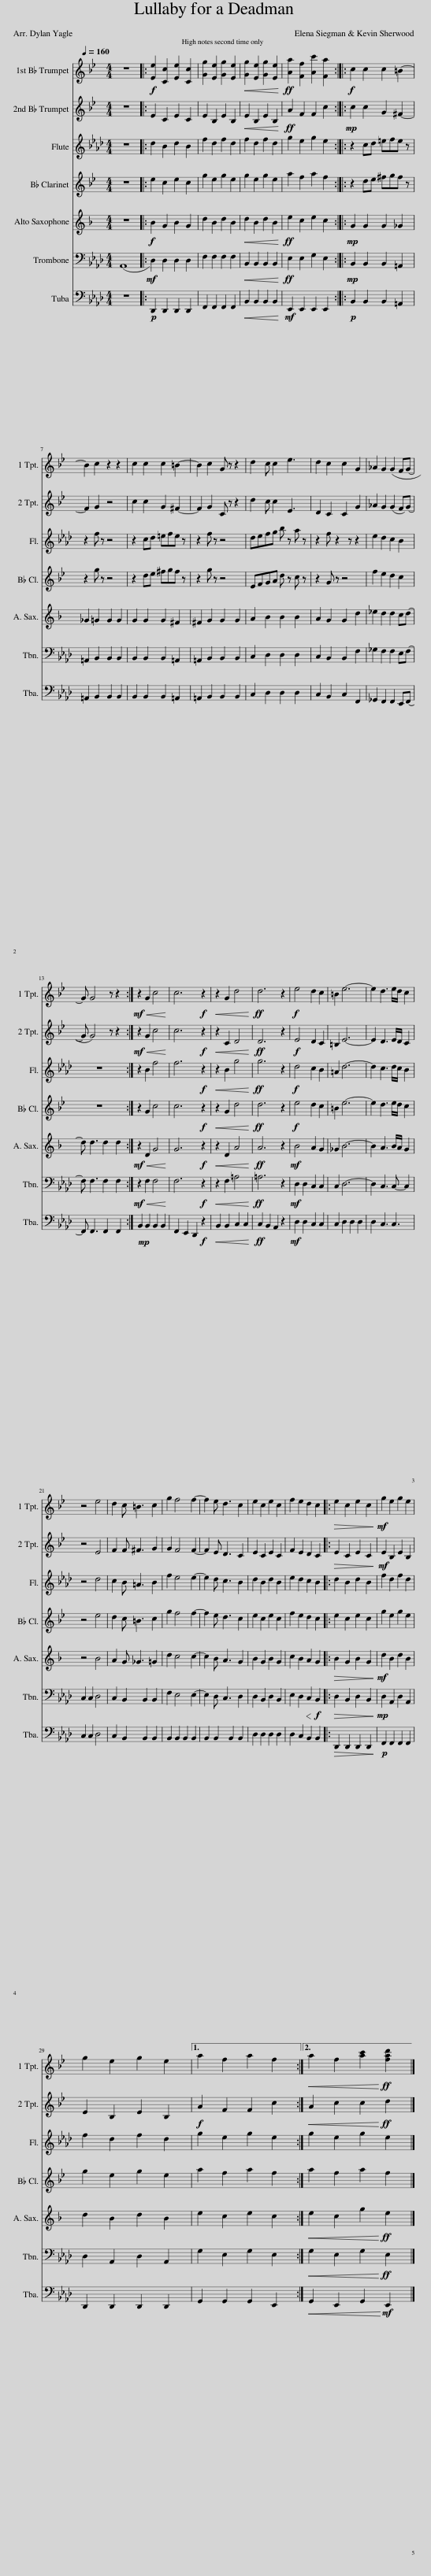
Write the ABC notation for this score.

X:1
%%score 1 2 3 4 5 6 7
L:1/8
M:4/4
I:linebreak $
K:Ab
V:1 treble transpose=-2
V:2 treble transpose=-2
V:3 treble
V:4 treble transpose=-2
V:5 treble transpose=-9
V:6 bass
V:7 bass
V:1
[K:Bb] z8 |:[Q:1/4=160]!f! [Ee]2 [Cc]2 [Ee]2 [Cc]2 | [Gg]2 [Ee]2 [Gg]2 [Ee]2 |!<(! [Gg]2 [Ee]2 [Gg]2 [Ee]2!<)! |!ff! [Aa]2 [Ff]2 [Ac']2 [Fa]2 :: %5
!f! c2 c2 c2 =B2- |$ B2 c2 z2 z2 | c2 c2 c2 =B2- | B2 c2 G z z2 | d2 c c2 e3 | %10
 d2 c2 c2 G2 | _A2 G2 (G2 FG-) |$ G G4 z z2 :|!mf! z2!<(! G2 c4!<)! | c6!f! z2 | %15
!<(! z2 G2 d4!<)! |!ff! d6 z2 |!f! e4 d2 c2 | =B2 e6- | e2 d3 e/d/ c2 |$ %20
 z4 e4 | d2 c =B3 c2 | g2 f4 f2- | f2 e d3 c2 | e2 c2 e2 c2 | %25
 f2 e2 d2 c2 |:!>(! e2 c2 e2 c2!>)! |!mf! g2 e2 g2 e2 |$ g2 e2 g2 e2 |1 a2 f2 a2 f2 :|2 %30
!<(! a2 f2 [ac']2!ff! [fad']2!<)! |] %31
V:2
[K:Bb] z8 |: E2 C2 E2 C2 | E2 B,2 E2 B,2 |!<(! E2 B,2 E2 B,2!<)! |!ff! A2 F2 F2 c2 :: %5
!mp! c2 c2 G2 ^F2- |$ F2 G2 z4 | c2 c2 G2 ^F2- | F2 G2 C z z2 | d2 c c2 E3 | %10
 D2 C2 C2 G2 | _A2 G2 (G2 FG- |$ G G4) z z2 :|!mf! z2!<(! G2 c4!<)! | c6!f! z2 | %15
!<(! z2 C2 D4!<)! |!ff! D6 z2 |!f! E4 D2 C2 | =B,2 E6- | E2 D3 E/D/ C2 |$ %20
 z4 E4 | F2 F ^F3 G2 | G2 F4 F2- | F2 E D3 C2 | E2 C2 E2 C2 | %25
 F2 E2 D2 C2 |:!>(! E2 C2 E2 C2!>)! |!mf! E2 B,2 E2 B,2 |$ E2 B,2 E2 B,2 |1!f! A2 F2 F2 c2 :|2 %30
!<(! A2 c2 c2!ff! d2!<)! |] %31
V:3
 z8 |: d2 B2 d2 B2 | f2 d2 f2 d2 | f2 d2 f2 d2 | g2 e2 g2 e2 :: %5
 z2 cd =efe z |$ z2 f z z4 | z2 cd =efe z | z2 f z z4 | defg b z a z | %10
 z2 f z2 z z2 | e2 d2 c2 B2 |$ z8 :| z2 B2 f4 | f6!f! z2 | %15
!<(! z2 B2 g4!<)! |!ff! g6 z2 |!f! d4 c2 B2 | =A2 d6- | d2 c3 d/c/ B2 |$ %20
 z4 d4 | c2 B =A3 B2 | f2 e4 e2- | e2 d c3 B2 | d2 B2 d2 B2 | %25
 e2 d2 c2 B2 |: d2 B2 d2 B2 | f2 d2 f2 d2 |$ f2 d2 f2 d2 |1 g2 e2 g2 e2 :|2 %30
 g2 e2 g2 e2 |] %31
V:4
[K:Bb] z8 |: e2 c2 e2 c2 | g2 e2 g2 e2 | g2 e2 g2 e2 | a2 f2 a2 f2 :: %5
 z2 de ^fgf z |$ z2 g z z4 | z2 de ^fgf z | z2 g z z4 | EFGA d z c z | %10
 z2 G z z4 | f2 e2 d2 c2 |$ z8 :| z2 G2 c4 | c6!f! z2 | %15
!<(! z2 G2 d4!<)! |!ff! d6 z2 |!f! e4 d2 c2 | =B2 e6- | e2 d3 e/d/ c2 |$ %20
 z4 e4 | d2 c =B3 c2 | g2 f4 f2- | f2 e d3 c2 | e2 c2 e2 c2 | %25
 f2 e2 d2 c2 |: e2 c2 e2 c2 | g2 e2 g2 e2 |$ g2 e2 g2 e2 |1 a2 f2 a2 f2 :|2 %30
 a2 f2 a2 f2 |] %31
V:5
[K:F] z8 |:!f! B2 G2 B2 G2 | d2 B2 d2 B2 |!<(! d2 B2 d2 B2!<)! |!ff! e2 c2 e2 c2 :: %5
!mp! G2 G2 G2 _G2 |$ _G2 =G2 G2 G2 | G2 G2 G2 ^F2 | ^F2 G2 G2 G2 | A2 B2 B2 B2 | %10
 A2 G2 G2 d2 | _e2 d2 d2 cd- |$ d d3 d2 d2 :|!mf! z2!<(! D2 G4!<)! | G6!f! z2 | %15
!<(! z2 D2 A4!<)! |!ff! A6 z2 |!mf! B4 A2 G2 | _G2 B6- | B2 A3 B/A/ G2 |$ %20
 z4 B4 | A2 G _G3 =G2 | d2 c4 c2- | c2 B A3 G2 | B2 G2 B2 G2 | %25
 c2 B2 A2 G2 |:!>(! B2 G2 B2 G2!>)! |!mf! d2 B2 d2 B2 |$ d2 B2 d2 B2 |1 e2 c2 e2 c2 :|2 %30
!<(! e2 c2 g2!ff! e2!<)! |] %31
V:6
 (A,,8 |:!mf! D,2) D,2 D,2 D,2 | F,2 F,2 F,2 F,2 |!<(! B,,2 B,,2 B,,2 B,,2!<)! |!ff! E,2 E,2 G,2 E,2 :: %5
!mp! B,,2 B,,2 B,,2 =A,,2 |$ =A,,2 B,,2 B,,2 B,,2 | B,,2 B,,2 B,,2 =A,,2 | =A,,2 B,,2 B,,2 B,,2 | C,2 D,2 D,2 D,2 | %10
 C,2 B,,2 B,,2 F,2 | _G,2 F,2 F,2 E,F,- |$ F, F,3 F,2 F,2 :|!mf! z2!<(! F,2 F,4!<)! | F,6!f! z2 | %15
!<(! z2 F,2 =A,4!<)! |!ff! =A,6 z2 |!mf! D,2 D,2 C,2 C,2 | C,2 D,6- | D,2 C,3 C,- C,2 |$ %20
 C,2 C,2 D,4 | C,2 B,,2 B,,2 B,,2 | F,2 E,4 E,2- | E,2 D, C,3 D,2 | D,2 B,,2 D,2 B,,2 | %25
 E,2 D,2!<(! C,2!f! B,,2!<)! |:!>(! D,2 B,,2 D,2 B,,2!>)! |!mp! D,2 A,,2 D,2 A,,2 |$ D,2 A,,2 D,2 A,,2 |1 G,2 E,2 G,2 E,2 :|2 %30
!<(! G,2 E,2 G,2!ff! E,2!<)! |] %31
V:7
 z8 |:!p! D,,2 D,,2 D,,2 D,,2 | F,,2 F,,2 F,,2 F,,2 |!<(! B,,2 B,,2 B,,2 B,,2!<)! |!mf! E,,2 E,,2 E,,2 E,,2 :: %5
!p! B,,2 B,,2 B,,2 =A,,2 |$ =A,,2 B,,2 B,,2 B,,2 | B,,2 B,,2 B,,2 =A,,2 | =A,,2 B,,2 B,,2 B,,2 | C,2 D,2 D,2 D,2 | %10
 C,2 B,,2 C,2 F,,2 | _G,,2 F,,2 F,,2 E,,F,,- |$ F,, F,,3 F,,2 F,,2 :|!mp! B,,2 B,,2 B,,2 B,,2 | F,,2 E,,2 D,,2!f! z2 | %15
!<(! B,,2 B,,2 C,2 C,2!<)! |!ff! C,2 B,,2 A,,2 z2 |!mf! D,2 D,2 C,2 C,2 | C,2 D,2 D,2 D,2 | D,2 C,3 C,3 |$ %20
 C,2 C,2 D,4 | C,2 B,,2 B,,2 B,,2 | B,,2 B,,2 B,,2 B,,2 | B,,2 B,,2 B,,2 B,,2 | D,2 D,2 D,2 D,2 | %25
 D,2 C,2 B,,2 B,,2 |:!>(! D,,2 D,,2 D,,2 D,,2!>)! |!p! F,,2 F,,2 F,,2 F,,2 |$ D,,2 D,,2 D,,2 D,,2 |1 G,,2 G,,2 G,,2 E,,2 :|2 %30
!<(! G,,2 E,,2 G,,2!mf! E,,2!<)! |] %31
